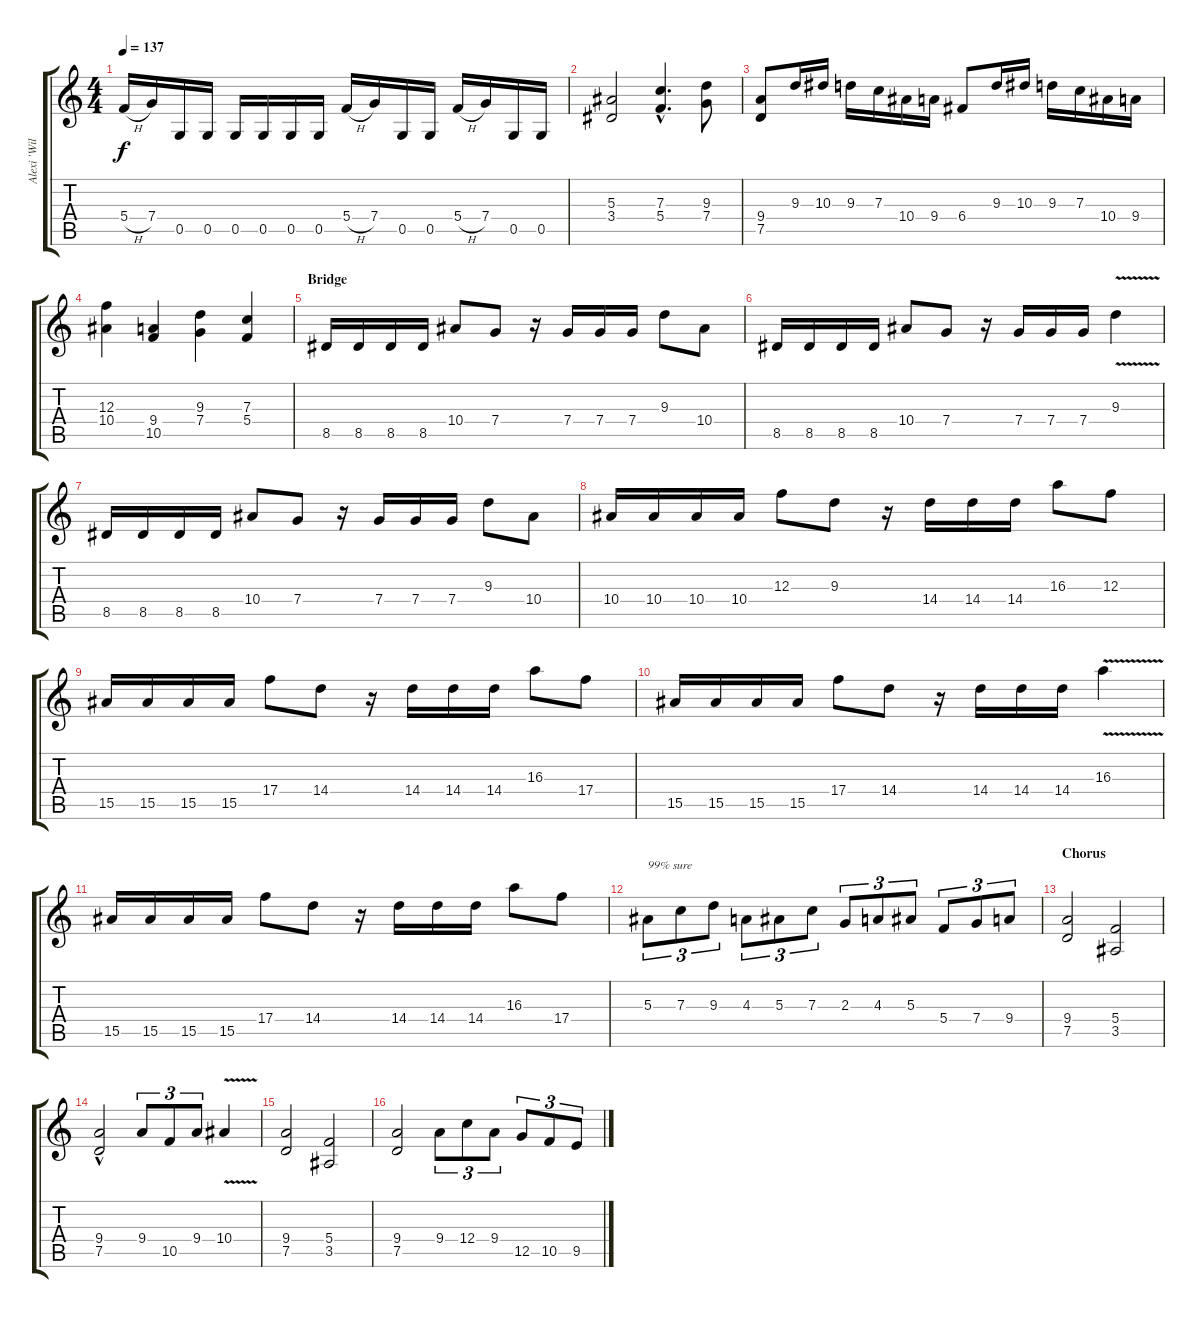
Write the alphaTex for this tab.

\track ("Alexi 'Wildchild' Laiho" "Alexi 'Wil") {instrument distortionguitar}
\staff {score tabs}
\tuning (D4 A3 F3 C3 G2 D2) {hide}
\ts (4 4)
\tempo 137
\clef g2
\ks c
5.4{h}.16{dy f} 7.4.16 0.5.16 0.5.16 0.5.16 0.5.16 0.5.16 0.5.16 5.4{h}.16 7.4.16 0.5.16 0.5.16 5.4{h}.16 7.4.16 0.5.16 0.5.16 |
(5.3 3.4).2 (7.3{hac} 5.4{hac}).4{d} (9.3 7.4).8 |
(9.4 7.5).8 9.3.16 10.3.16 9.3.16 7.3.16 10.4.16 9.4.16 6.4.8 9.3.16 10.3.16 9.3.16 7.3.16 10.4.16 9.4.16 |
(12.3 10.4).4 (9.4 10.5).4 (9.3 7.4).4 (7.3 5.4).4 |
\section ("" "Bridge")
8.5.16 8.5.16 8.5.16 8.5.16 10.4.8 7.4.8 r.16 7.4.16 7.4.16 7.4.16 9.3.8 10.4.8 |
8.5.16 8.5.16 8.5.16 8.5.16 10.4.8 7.4.8 r.16 7.4.16 7.4.16 7.4.16 9.3{v}.4{instrument guitarharmonics} |
8.5.16{instrument distortionguitar} 8.5.16 8.5.16 8.5.16 10.4.8 7.4.8 r.16 7.4.16 7.4.16 7.4.16 9.3.8 10.4.8 |
10.4.16 10.4.16 10.4.16 10.4.16 12.3.8 9.3.8 r.16 14.4.16 14.4.16 14.4.16 16.3.8 12.3.8 |
15.5.16 15.5.16 15.5.16 15.5.16 17.4.8 14.4.8 r.16 14.4.16 14.4.16 14.4.16 16.3.8 17.4.8 |
15.5.16 15.5.16 15.5.16 15.5.16 17.4.8 14.4.8 r.16 14.4.16 14.4.16 14.4.16 16.3{v}.4{instrument guitarharmonics} |
15.5.16{instrument distortionguitar} 15.5.16 15.5.16 15.5.16 17.4.8 14.4.8 r.16 14.4.16 14.4.16 14.4.16 16.3.8 17.4.8 |
5.3.8{tu (3 2) txt "99% sure"} 7.3.8{tu (3 2)} 9.3.8{tu (3 2)} 4.3.8{tu (3 2)} 5.3.8{tu (3 2)} 7.3.8{tu (3 2)} 2.3.8{tu (3 2)} 4.3.8{tu (3 2)} 5.3.8{tu (3 2)} 5.4.8{tu (3 2)} 7.4.8{tu (3 2)} 9.4.8{tu (3 2)} |
\section ("" "Chorus")
(9.4 7.5).2 (5.4 3.5).2 |
(9.4{hac} 7.5).2 9.4.8{tu (3 2)} 10.5.8{tu (3 2)} 9.4.8{tu (3 2)} 10.4{v}.4 |
(9.4 7.5).2 (5.4 3.5).2 |
(9.4 7.5).2 9.4.8{tu (3 2)} 12.4.8{tu (3 2)} 9.4.8{tu (3 2)} 12.5.8{tu (3 2)} 10.5.8{tu (3 2)} 9.5.8{tu (3 2)}
